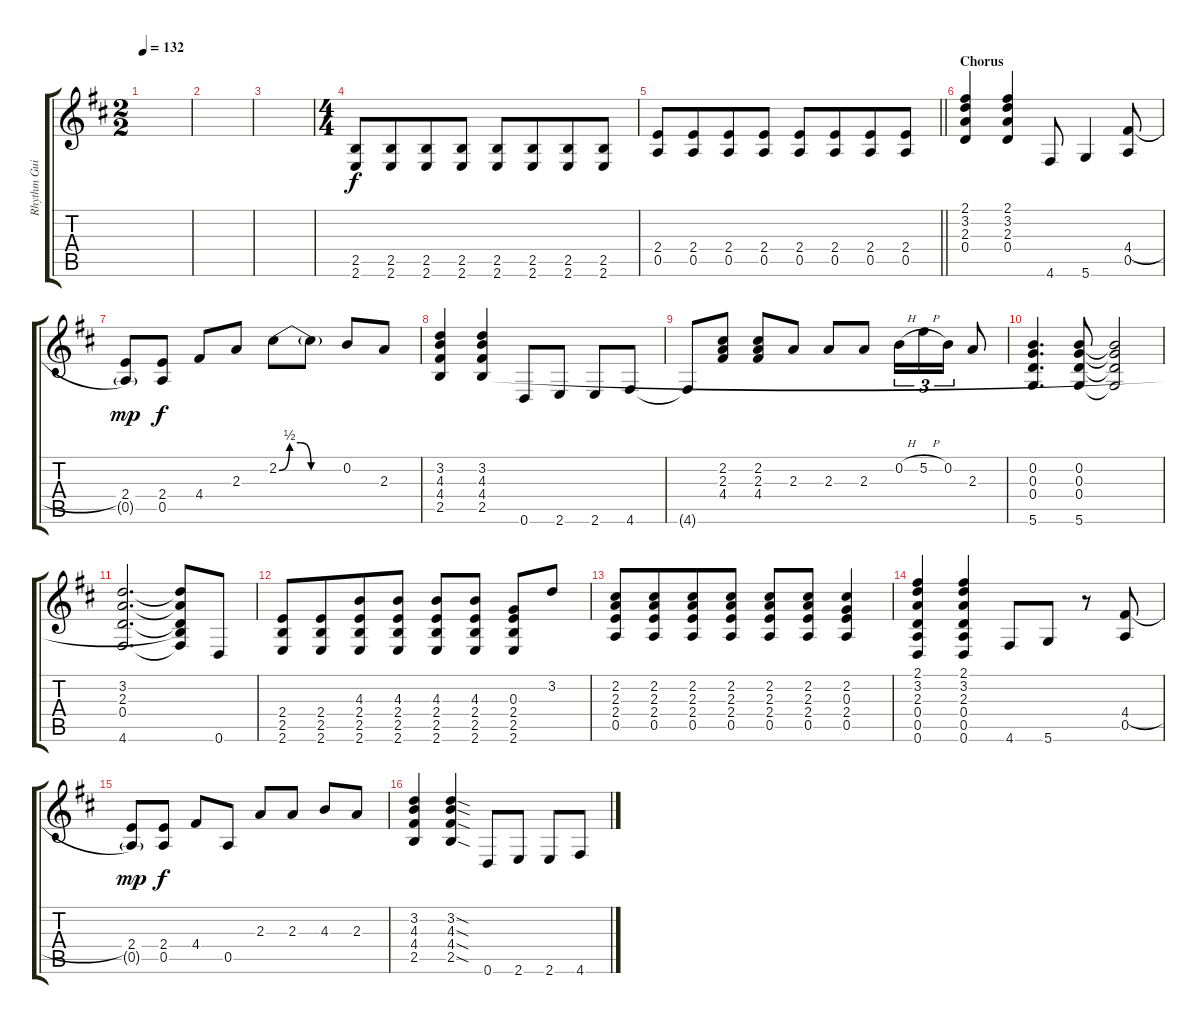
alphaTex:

\track ("Rhythm Guitar" "Rhythm Gui") {instrument distortionguitar}
\staff {score tabs}
\tuning (E4 B3 G3 D3 A2 D2) {hide}
\ts (2 2)
\tempo 132
\clef g2
\ks d
|
|
|
\ts (4 4)
(2.5 2.6).8 (2.5 2.6).8{beam merge} (2.5 2.6).8 (2.5 2.6).8 (2.5 2.6).8 (2.5 2.6).8{beam merge} (2.5 2.6).8 (2.5 2.6).8 |
\barLineRight lightlight
(2.4 0.5).8 (2.4 0.5).8{beam merge} (2.4 0.5).8 (2.4 0.5).8 (2.4 0.5).8 (2.4 0.5).8{beam merge} (2.4 0.5).8 (2.4 0.5).8 |
\section ("" "Chorus")
(2.1 3.2 2.3 0.4).4 (2.1 3.2 2.3 0.4).4 4.6.8 5.6.4 (4.4{h} 0.5).8 |
(2.4 0.5{g}).8{dy mp} (2.4 0.5).8{dy f} 4.4.8 2.3.8 2.2{be (custom 0 0 10 2 20 2 30 0 60 0)}.8 2.2{t}.8 0.2.8 2.3.8 |
(3.2 4.3 4.4 2.5).4 (3.2 4.3 4.4 2.5).4 0.6.8 2.6.8 2.6.8 4.6.8 |
4.6{t}.8 (2.2 2.3 4.4).8 (2.2 2.3 4.4).8 2.3.8 2.3.8 2.3.8 0.2{h}.16{tu (3 2)} 5.2{h}.16{tu (3 2)} 0.2.16{tu (3 2)} 2.3.8 |
(0.2 0.3 0.4 5.6).4{d} (0.2 0.3 0.4 5.6).8 (0.2{t} 0.3{t} 0.4{t} 5.6{t}).2 |
(3.2 2.3 0.4 4.6).2{d} (3.2{t} 2.3{t} 0.4{t} 2.5{t} 4.6{t}).8 0.6.8 |
(2.4 2.5 2.6).8 (2.4 2.5 2.6).8{beam merge} (4.3 2.4 2.5 2.6).8 (4.3 2.4 2.5 2.6).8 (4.3 2.4 2.5 2.6).8 (4.3 2.4 2.5 2.6).8 (0.3 2.4 2.5 2.6).8 3.2.8 |
(2.2 2.3 2.4 0.5).8 (2.2 2.3 2.4 0.5).8{beam merge} (2.2 2.3 2.4 0.5).8 (2.2 2.3 2.4 0.5).8 (2.2 2.3 2.4 0.5).8 (2.2 2.3 2.4 0.5).8 (2.2 0.3 2.4 0.5).4 |
(2.1 3.2 2.3 0.4 0.5 0.6).4 (2.1 3.2 2.3 0.4 0.5 0.6).4 4.6.8 5.6.8 r.8 (4.4{h} 0.5).8 |
(2.4 0.5{g}).8{dy mp} (2.4 0.5).8{dy f} 4.4.8 0.5.8 2.3.8 2.3.8 4.3.8 2.3.8 |
(3.2 4.3 4.4 2.5).4 (3.2{sod} 4.3{sod} 4.4{sod} 2.5{sod}).4 0.6.8 2.6.8 2.6.8 4.6.8
